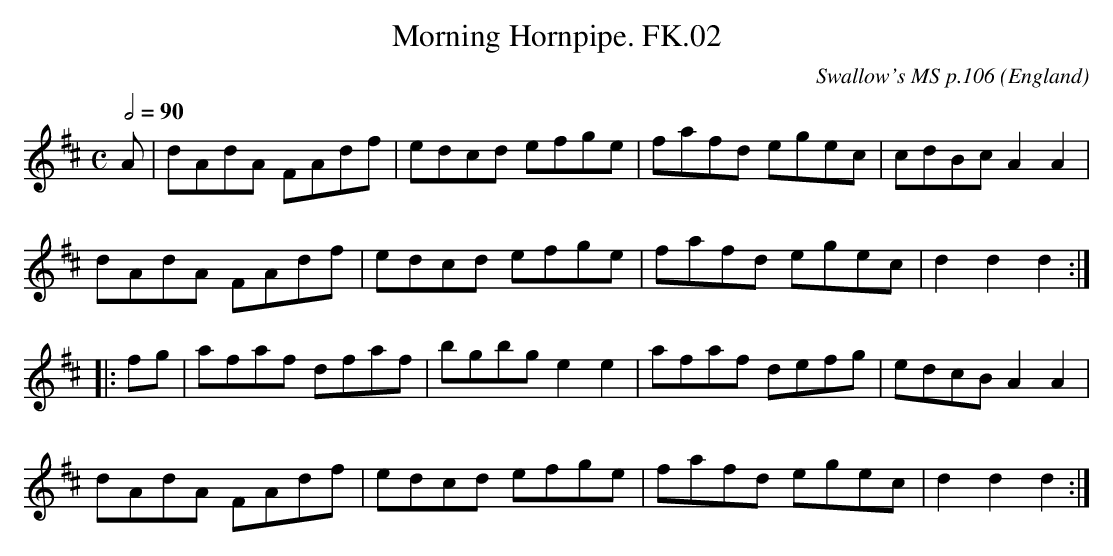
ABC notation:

X:1
T:Morning Hornpipe. FK.02
C:Swallow's MS p.106
L:1/8
M:C
O:England
Q:1/2=90
K:D
A | dAdA FAdf | edcd efge | fafd egec | cdBc A2 A2 |!
dAdA FAdf | edcd efge | fafd egec | d2 d2 d2 :|!
|:fg| afaf dfaf | bgbg e2 e2 | afaf defg | edcB A2 A2 |!
dAdA FAdf | edcd efge | fafd egec | d2 d2 d2 :|
